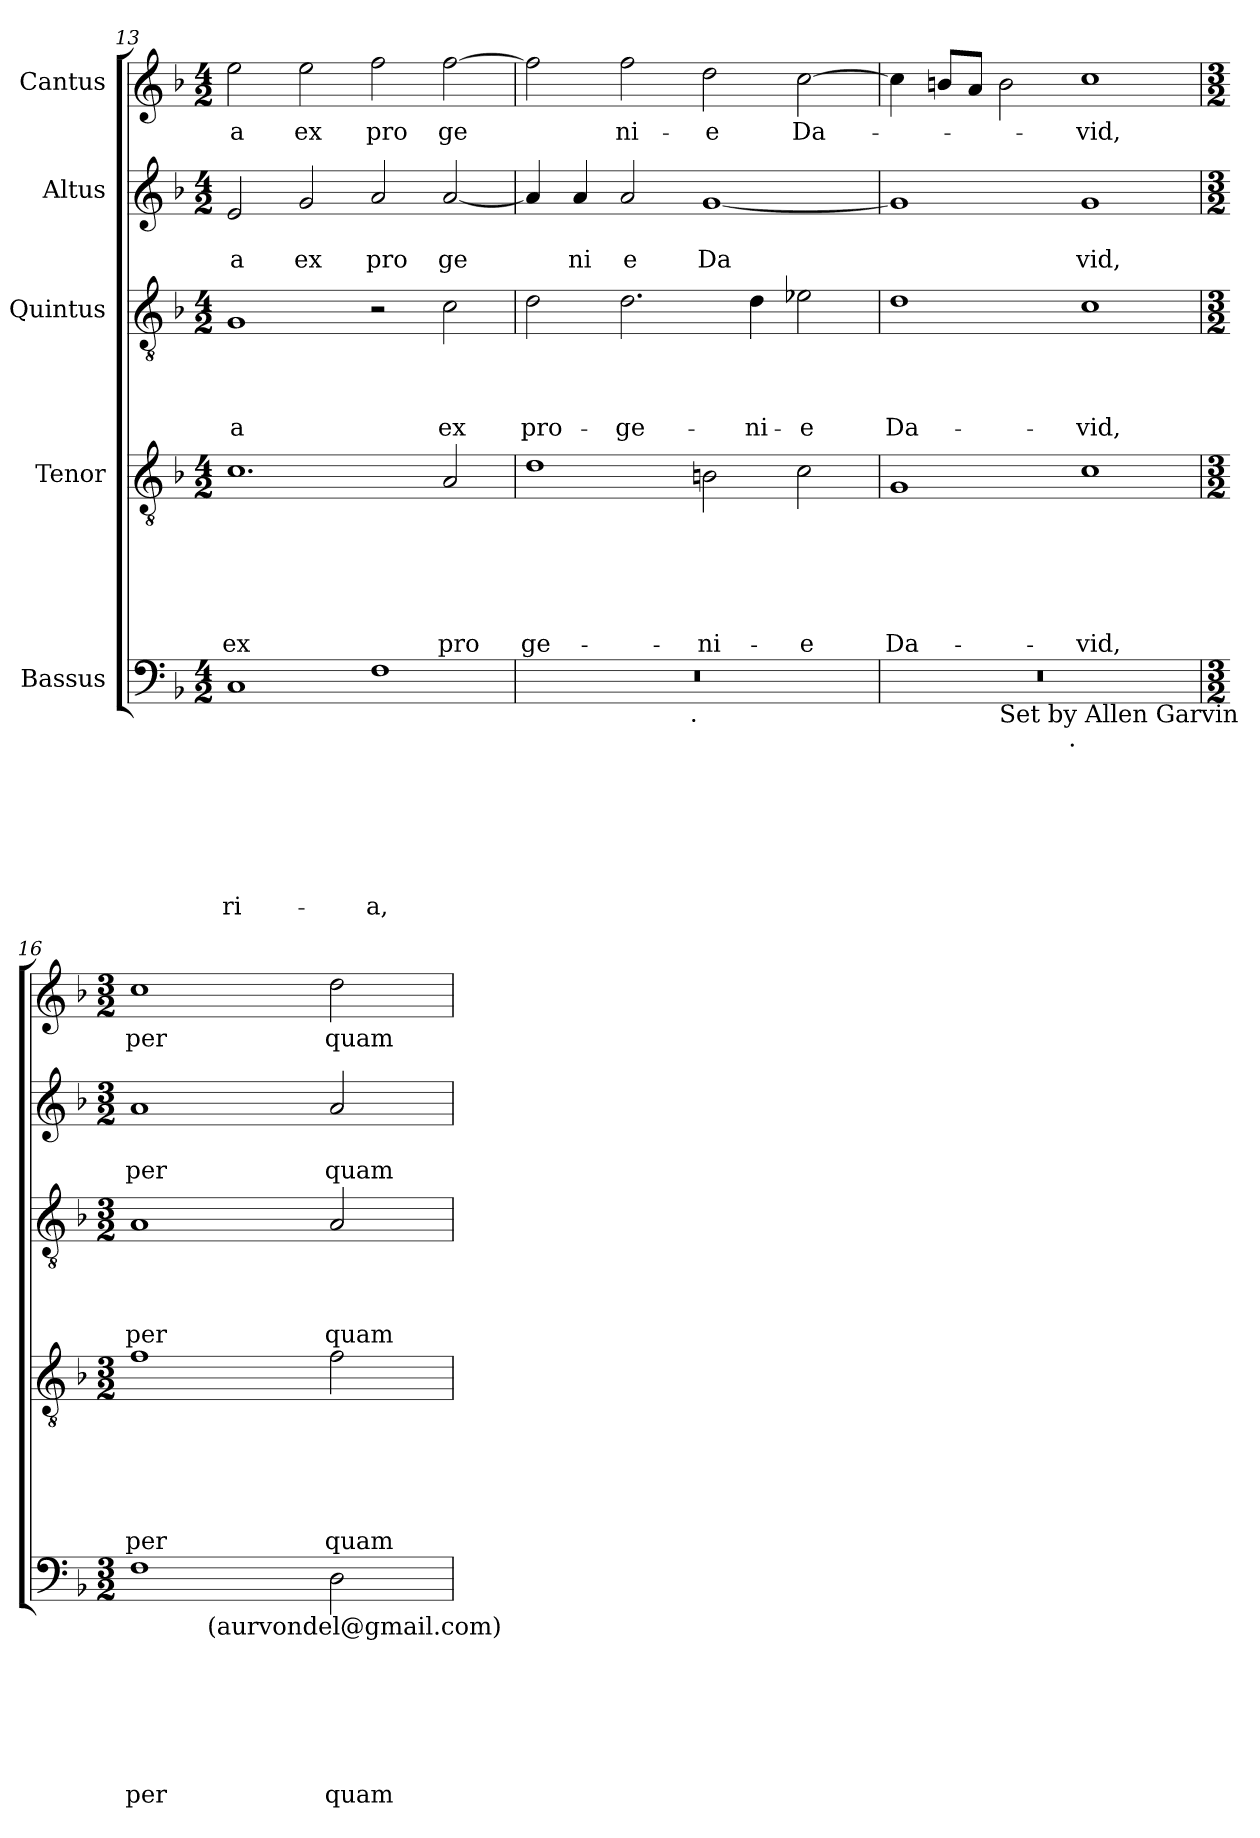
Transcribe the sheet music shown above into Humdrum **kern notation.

**kern	**text	**text	**text	**text	**text	**text	**text	**kern	**text	**text	**text	**text	**text	**text	**kern	**text	**text	**text	**text	**kern	**text	**text	**kern	**text
*part5	*part5	*part5	*part5	*part5	*part5	*part5	*part5	*part4	*part4	*part4	*part4	*part4	*part4	*part4	*part3	*part3	*part3	*part3	*part3	*part2	*part2	*part2	*part1	*part1
*staff5	*staff5	*staff5	*staff5	*staff5	*staff5	*staff5	*staff5	*staff4	*staff4	*staff4	*staff4	*staff4	*staff4	*staff4	*staff3	*staff3	*staff3	*staff3	*staff3	*staff2	*staff2	*staff2	*staff1	*staff1
*I"Bassus	*	*	*	*	*	*	*	*I"Tenor	*	*	*	*	*	*	*I"Quintus	*	*	*	*	*I"Altus	*	*	*I"Cantus	*
*clefF4	*	*	*	*	*	*	*	*clefGv2	*	*	*	*	*	*	*clefGv2	*	*	*	*	*clefG2	*	*	*clefG2	*
*k[b-]	*	*	*	*	*	*	*	*k[b-]	*	*	*	*	*	*	*k[b-]	*	*	*	*	*k[b-]	*	*	*k[b-]	*
*F:	*	*	*	*	*	*	*	*F:	*	*	*	*	*	*	*F:	*	*	*	*	*F:	*	*	*F:	*
*M4/2	*	*	*	*	*	*	*	*M4/2	*	*	*	*	*	*	*M4/2	*	*	*	*	*M4/2	*	*	*M4/2	*
=13	=13	=13	=13	=13	=13	=13	=13	=13	=13	=13	=13	=13	=13	=13	=13	=13	=13	=13	=13	=13	=13	=13	=13	=13
!	!	!	!	!	!	!	!LO:LY:b	!	!	!	!	!	!	!LO:LY:b	!	!	!	!	!LO:LY:b	!	!	!LO:LY:b	!	!LO:LY:b
1C	.	.	.	.	.	.	-ri-	1.c	.	.	.	.	.	ex	1G	.	.	.	-a	2e/	.	a	2ee\	a
!	!	!	!	!	!	!	!	!	!	!	!	!	!	!	!	!	!	!	!	!	!	!LO:LY:b	!	!LO:LY:b
.	.	.	.	.	.	.	.	.	.	.	.	.	.	.	.	.	.	.	.	2g/	.	ex	2ee\	ex
!	!	!	!	!	!	!	!LO:LY:b	!	!	!	!	!	!	!	!	!	!	!	!	!	!	!LO:LY:b	!	!LO:LY:b
1F	.	.	.	.	.	.	-a,	.	.	.	.	.	.	.	2r	.	.	.	.	2a/	.	pro	2ff\	pro
!	!	!	!	!	!	!	!	!	!	!	!	!	!	!LO:LY:b	!	!	!	!	!LO:LY:b	!	!	!LO:LY:b	!	!LO:LY:b
.	.	.	.	.	.	.	.	2A/	.	.	.	.	.	pro	2c\	.	.	.	ex	[<2a/	.	ge	[<2ff\	ge
!!LO:LB:g=z
=14	=14	=14	=14	=14	=14	=14	=14	=14	=14	=14	=14	=14	=14	=14	=14	=14	=14	=14	=14	=14	=14	=14	=14	=14
!	!	!	!	!	!	!	!	!	!	!	!	!	!	!LO:LY:b	!	!	!	!	!LO:LY:b	!	!	!	!	!
*^	*	*	*	*	*	*	*	*	*	*	*	*	*	*	*	*	*	*	*	*	*	*	*	*
0r	2ryy	.	.	.	.	.	.	.	1d	.	.	.	.	.	ge-	2d\	.	.	.	pro-	4a/]	.	.	2ff\]	.
!	!	!	!	!	!	!	!	!	!	!	!	!	!	!	!	!	!	!	!	!	!	!	!LO:LY:b	!	!
.	.	.	.	.	.	.	.	.	.	.	.	.	.	.	.	.	.	.	.	.	4a/	.	ni	.	.
!	!	!	!	!	!	!	!	!	!	!	!	!	!	!	!	!	!	!	!	!LO:LY:b	!	!	!LO:LY:b	!	!LO:LY:b
.	4...ryy	.	.	.	.	.	.	.	.	.	.	.	.	.	.	2.d\	.	.	.	-ge-	2a/	.	e	2ff\	ni-
!	!LO:TX:b:t=.	!	!	!	!	!	!	!	!	!	!	!	!	!	!	!	!	!	!	!	!	!	!	!	!
.	1ryy	.	.	.	.	.	.	.	.	.	.	.	.	.	.	.	.	.	.	.	.	.	.	.	.
!	!	!	!	!	!	!	!	!	!	!	!	!	!	!	!LO:LY:b	!	!	!	!	!	!	!	!LO:LY:b	!	!LO:LY:b
.	.	.	.	.	.	.	.	.	2Bn\	.	.	.	.	.	-ni-	.	.	.	.	.	[<1g	.	Da	2dd\	-e
!	!	!	!	!	!	!	!	!	!	!	!	!	!	!	!	!	!	!	!	!LO:LY:b	!	!	!	!	!
.	.	.	.	.	.	.	.	.	.	.	.	.	.	.	.	4d\	.	.	.	-ni-	.	.	.	.	.
!	!	!	!	!	!	!	!	!	!	!	!	!	!	!	!LO:LY:b	!	!	!	!	!LO:LY:b	!	!	!	!	!LO:LY:b
.	.	.	.	.	.	.	.	.	2c\	.	.	.	.	.	-e	2e-X\	.	.	.	-e	.	.	.	[>2cc\	Da-
.	32ryy	.	.	.	.	.	.	.	.	.	.	.	.	.	.	.	.	.	.	.	.	.	.	.	.
=15	=15	=15	=15	=15	=15	=15	=15	=15	=15	=15	=15	=15	=15	=15	=15	=15	=15	=15	=15	=15	=15	=15	=15	=15	=15
!	!	!	!	!	!	!	!	!	!	!	!	!	!	!	!LO:LY:b	!	!	!	!	!LO:LY:b	!	!	!	!	!
*	*^	*	*	*	*	*	*	*	*	*	*	*	*	*	*	*	*	*	*	*	*	*	*	*	*
0r	2ryy	2ryy	.	.	.	.	.	.	.	1G	.	.	.	.	.	Da-	1d	.	.	.	Da-	1g]	.	.	4cc\]	.
.	.	.	.	.	.	.	.	.	.	.	.	.	.	.	.	.	.	.	.	.	.	.	.	.	8bn/L	.
.	.	.	.	.	.	.	.	.	.	.	.	.	.	.	.	.	.	.	.	.	.	.	.	.	8a/J	.
!	!LO:TX:b:t=Set by Allen Garvin	!	!	!	!	!	!	!	!	!	!	!	!	!	!	!	!	!	!	!	!	!	!	!	!	!
.	1.ryy	4...ryy	.	.	.	.	.	.	.	.	.	.	.	.	.	.	.	.	.	.	.	.	.	.	2b\	.
!	!	!LO:TX:b:t=.	!	!	!	!	!	!	!	!	!	!	!	!	!	!	!	!	!	!	!	!	!	!	!	!
.	.	1ryy	.	.	.	.	.	.	.	.	.	.	.	.	.	.	.	.	.	.	.	.	.	.	.	.
!	!	!	!	!	!	!	!	!	!	!	!	!	!	!	!	!LO:LY:b	!	!	!	!	!LO:LY:b	!	!	!LO:LY:b	!	!LO:LY:b
.	.	.	.	.	.	.	.	.	.	1c	.	.	.	.	.	-vid,	1c	.	.	.	-vid,	1g	.	vid,	1cc	-vid,
.	.	32ryy	.	.	.	.	.	.	.	.	.	.	.	.	.	.	.	.	.	.	.	.	.	.	.	.
*v	*v	*v	*	*	*	*	*	*	*	*	*	*	*	*	*	*	*	*	*	*	*	*	*	*	*	*
=16	=16	=16	=16	=16	=16	=16	=16	=16	=16	=16	=16	=16	=16	=16	=16	=16	=16	=16	=16	=16	=16	=16	=16	=16
*M3/2	*	*	*	*	*	*	*	*M3/2	*	*	*	*	*	*	*M3/2	*	*	*	*	*M3/2	*	*	*M3/2	*
*^	*	*	*	*	*	*	*	*	*	*	*	*	*	*	*	*	*	*	*	*	*	*	*	*
*	*^	*	*	*	*	*	*	*	*	*	*	*	*	*	*	*	*	*	*	*	*	*	*	*	*
!	!	!	!	!	!	!	!	!	!LO:LY:b	!	!	!	!	!	!	!LO:LY:b	!	!	!	!	!LO:LY:b	!	!	!LO:LY:b	!	!LO:LY:b
*	*v	*v	*	*	*	*	*	*	*	*	*	*	*	*	*	*	*	*	*	*	*	*	*	*	*	*
1F	2ryy	.	.	.	.	.	.	per	1f	.	.	.	.	.	per	1A	.	.	.	per	1a	.	per	1cc	per
!	!LO:TX:b:t=(aurvondel@gmail.com)	!	!	!	!	!	!	!	!	!	!	!	!	!	!	!	!	!	!	!	!	!	!	!	!
.	1ryy	.	.	.	.	.	.	.	.	.	.	.	.	.	.	.	.	.	.	.	.	.	.	.	.
!	!	!	!	!	!	!	!	!LO:LY:b	!	!	!	!	!	!	!LO:LY:b	!	!	!	!	!LO:LY:b	!	!	!LO:LY:b	!	!LO:LY:b
2D\	.	.	.	.	.	.	.	quam	2f\	.	.	.	.	.	quam	2A/	.	.	.	quam	2a/	.	quam	2dd\	quam
*v	*v	*	*	*	*	*	*	*	*	*	*	*	*	*	*	*	*	*	*	*	*	*	*	*	*
=	=	=	=	=	=	=	=	=	=	=	=	=	=	=	=	=	=	=	=	=	=	=	=	=
*-	*-	*-	*-	*-	*-	*-	*-	*-	*-	*-	*-	*-	*-	*-	*-	*-	*-	*-	*-	*-	*-	*-	*-	*-
